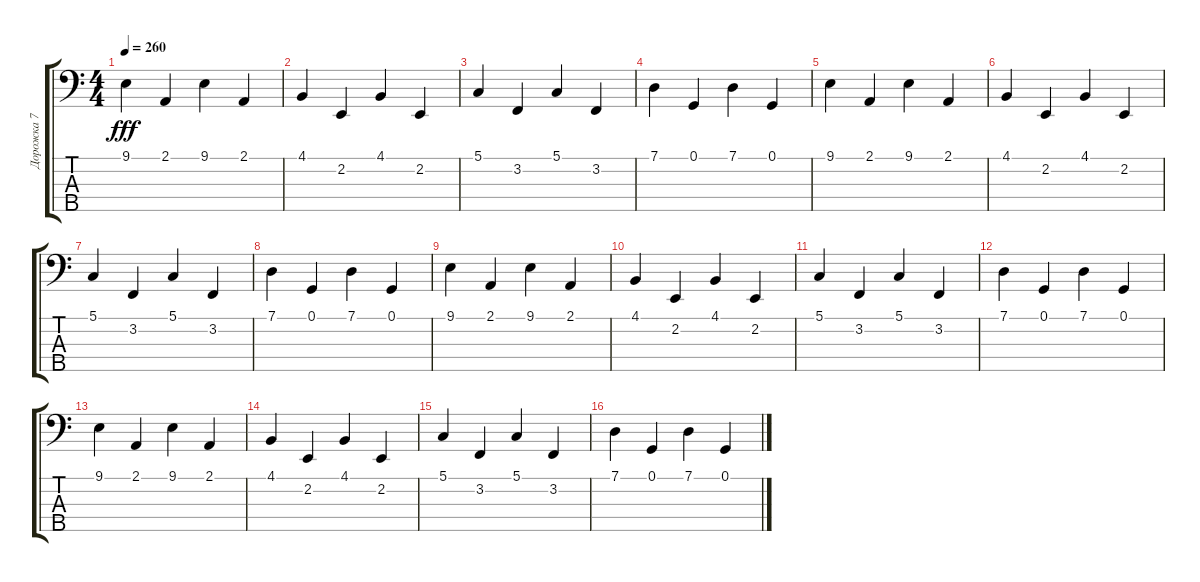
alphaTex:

\track ("Дорожка 7" "Дорожка 7") {instrument synthdrum}
\staff {score tabs}
\tuning (G2 D2 A1 E1 B0) {hide}
\ts (4 4)
\tempo 260
\clef f4
\ks c
9.1.4{dy fff} 2.1.4 9.1.4 2.1.4 |
4.1.4 2.2.4 4.1.4 2.2.4 |
5.1.4 3.2.4 5.1.4 3.2.4 |
7.1.4 0.1.4 7.1.4 0.1.4 |
9.1.4 2.1.4 9.1.4 2.1.4 |
4.1.4 2.2.4 4.1.4 2.2.4 |
5.1.4 3.2.4 5.1.4 3.2.4 |
7.1.4 0.1.4 7.1.4 0.1.4 |
9.1.4 2.1.4 9.1.4 2.1.4 |
4.1.4 2.2.4 4.1.4 2.2.4 |
5.1.4 3.2.4 5.1.4 3.2.4 |
7.1.4 0.1.4 7.1.4 0.1.4 |
9.1.4 2.1.4 9.1.4 2.1.4 |
4.1.4 2.2.4 4.1.4 2.2.4 |
5.1.4 3.2.4 5.1.4 3.2.4 |
7.1.4 0.1.4 7.1.4 0.1.4
